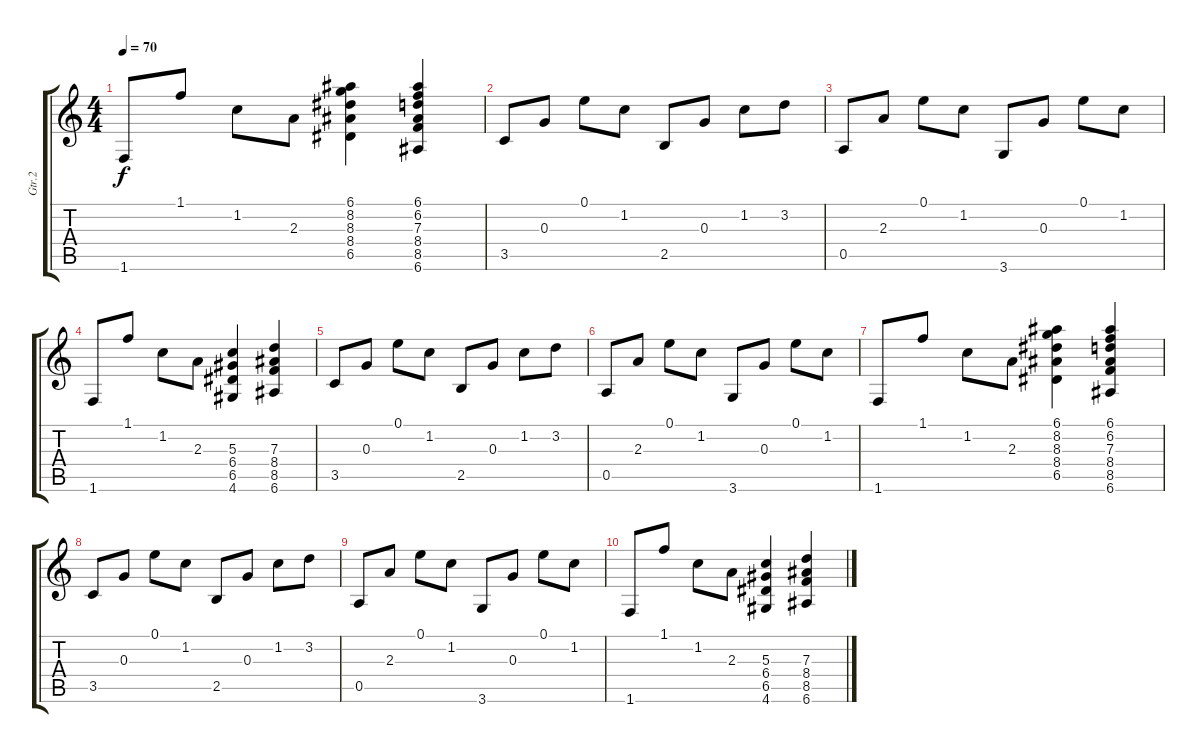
\track ("Gtr.2" "Gtr.2") {instrument overdrivenguitar}
\staff {score tabs}
\tuning (E4 B3 G3 D3 A2 E2) {hide}
\ts (4 4)
\tempo 70
\clef g2
\ks c
1.6.8{dy f} 1.1.8 1.2.8 2.3.8 (6.1 8.2 8.3 8.4 6.5).4 (6.1 6.2 7.3 8.4 8.5 6.6).4 |
3.5.8 0.3.8 0.1.8 1.2.8 2.5.8 0.3.8 1.2.8 3.2.8 |
0.5.8 2.3.8 0.1.8 1.2.8 3.6.8 0.3.8 0.1.8 1.2.8 |
1.6.8 1.1.8 1.2.8 2.3.8 (5.3 6.4 6.5 4.6).4 (7.3 8.4 8.5 6.6).4 |
3.5.8 0.3.8 0.1.8 1.2.8 2.5.8 0.3.8 1.2.8 3.2.8 |
0.5.8 2.3.8 0.1.8 1.2.8 3.6.8 0.3.8 0.1.8 1.2.8 |
1.6.8 1.1.8 1.2.8 2.3.8 (6.1 8.2 8.3 8.4 6.5).4 (6.1 6.2 7.3 8.4 8.5 6.6).4 |
3.5.8 0.3.8 0.1.8 1.2.8 2.5.8 0.3.8 1.2.8 3.2.8 |
0.5.8 2.3.8 0.1.8 1.2.8 3.6.8 0.3.8 0.1.8 1.2.8 |
1.6.8 1.1.8 1.2.8 2.3.8 (5.3 6.4 6.5 4.6).4 (7.3 8.4 8.5 6.6).4
